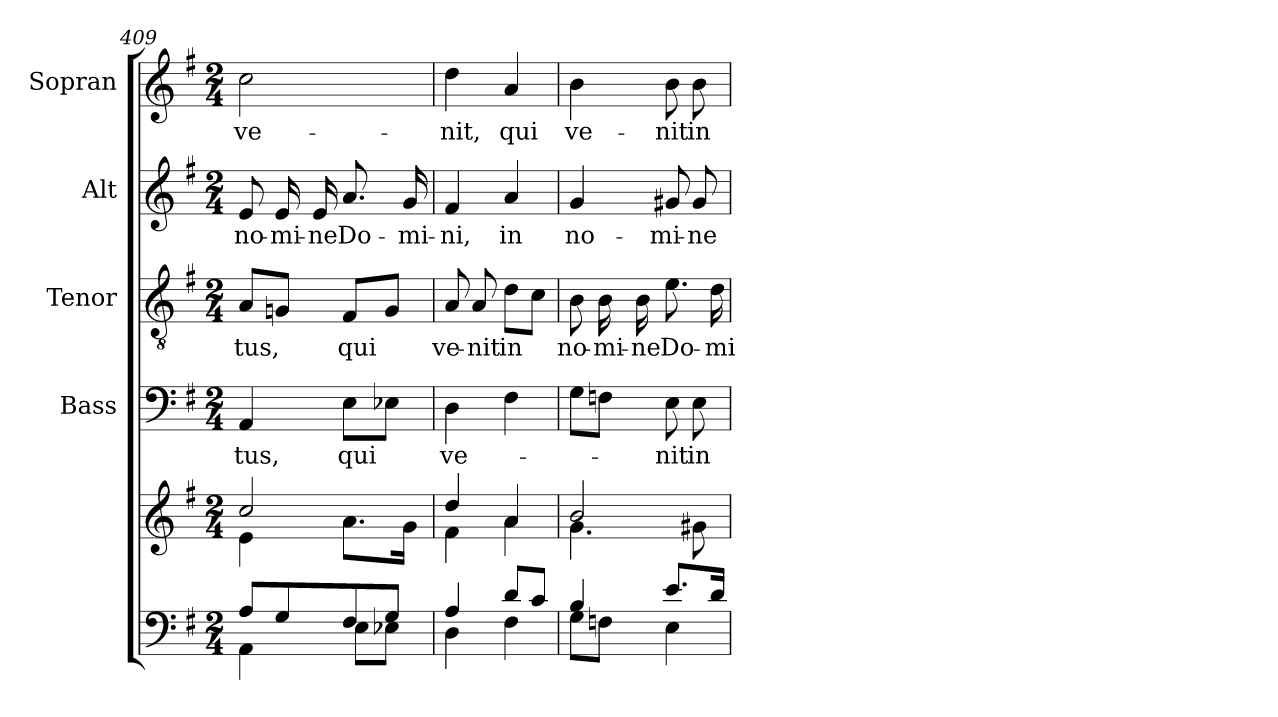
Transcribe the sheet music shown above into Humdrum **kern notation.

**kern	**kern	**kern	**text	**kern	**text	**kern	**text	**kern	**text
*part5	*part5	*part4	*part4	*part3	*part3	*part2	*part2	*part1	*part1
*staff6	*staff5	*staff4	*staff4	*staff3	*staff3	*staff2	*staff2	*staff1	*staff1
*	*	*I"Bass	*	*I"Tenor	*	*I"Alt	*	*I"Sopran	*
*	*	*I'B.	*	*I'T.	*	*I'A.	*	*I'S.	*
*clefF4	*clefG2	*clefF4	*	*clefGv2	*	*clefG2	*	*clefG2	*
*k[f#]	*k[f#]	*k[f#]	*	*k[f#]	*	*k[f#]	*	*k[f#]	*
*G:	*G:	*G:	*	*G:	*	*G:	*	*G:	*
*M2/4	*M2/4	*M2/4	*	*M2/4	*	*M2/4	*	*M2/4	*
=409	=409	=409	=409	=409	=409	=409	=409	=409	=409
*^	*^	*	*	*	*	*	*	*	*
!	!	!	!	!	!LO:LY:b	!	!LO:LY:b	!	!LO:LY:b	!	!LO:LY:b
8A/L	4AA\	2cc/	4e\	4AA/	-tus,	8A/L	-tus,	8e/	no-	2cc\	ve-
!	!	!	!	!	!	!	!	!	!LO:LY:b	!	!
8G/	.	.	.	.	.	8Gn/J	.	16e/	-mi-	.	.
!	!	!	!	!	!	!	!	!	!LO:LY:b	!	!
.	.	.	.	.	.	.	.	16e/	-ne	.	.
!	!	!	!	!	!LO:LY:b	!	!LO:LY:b	!	!LO:LY:b	!	!
8F#/	8E\L	.	8.a\L	8E\L	qui	8F#/L	qui	8.a/	Do-	.	.
8G/J	8E-X\J	.	.	8E-X\J	.	8G/J	.	.	.	.	.
!	!	!	!	!	!	!	!	!	!LO:LY:b	!	!
.	.	.	16g\Jk	.	.	.	.	16g/	-mi-	.	.
!!LO:LB:g=z
=410	=410	=410	=410	=410	=410	=410	=410	=410	=410	=410	=410
!	!	!	!	!	!LO:LY:b	!	!LO:LY:b	!	!LO:LY:b	!	!LO:LY:b
4A/	4D\	4dd/	4f#\	4D\	ve-	8A/	ve-	4f#/	-ni,	4dd\	-nit,
!	!	!	!	!	!	!	!LO:LY:b	!	!	!	!
.	.	.	.	.	.	8A/	-nit	.	.	.	.
!	!	!	!	!	!	!	!LO:LY:b	!	!LO:LY:b	!	!LO:LY:b
8d/L	4F#\	4a/	4a\	4F#\	.	8d\L	in	4a/	in	4a/	qui
8c/J	.	.	.	.	.	8c\J	.	.	.	.	.
=411	=411	=411	=411	=411	=411	=411	=411	=411	=411	=411	=411
!	!	!	!	!	!	!	!LO:LY:b	!	!LO:LY:b	!	!LO:LY:b
4B/	8G\L	2b/	4.g\	8G\L	.	8B\	no-	4g/	no-	4b\	ve-
!	!	!	!	!	!	!	!LO:LY:b	!	!	!	!
.	8Fn\J	.	.	8Fn\J	.	16B\	-mi-	.	.	.	.
!	!	!	!	!	!	!	!LO:LY:b	!	!	!	!
.	.	.	.	.	.	16B\	-ne	.	.	.	.
!	!	!	!	!	!LO:LY:b	!	!LO:LY:b	!	!LO:LY:b	!	!LO:LY:b
8.e/L	4E\	.	.	8E\	-nit	8.e\	Do-	8g#X/	-mi-	8b\	-nit
!	!	!	!	!	!LO:LY:b	!	!	!	!LO:LY:b	!	!LO:LY:b
.	.	.	8g#X\	8E\	in	.	.	8g#/	-ne	8b\	in
!	!	!	!	!	!	!	!LO:LY:b	!	!	!	!
16d/Jk	.	.	.	.	.	16d\	-mi-	.	.	.	.
*v	*v	*	*	*	*	*	*	*	*	*	*
*	*v	*v	*	*	*	*	*	*	*	*
=	=	=	=	=	=	=	=	=	=
*-	*-	*-	*-	*-	*-	*-	*-	*-	*-
